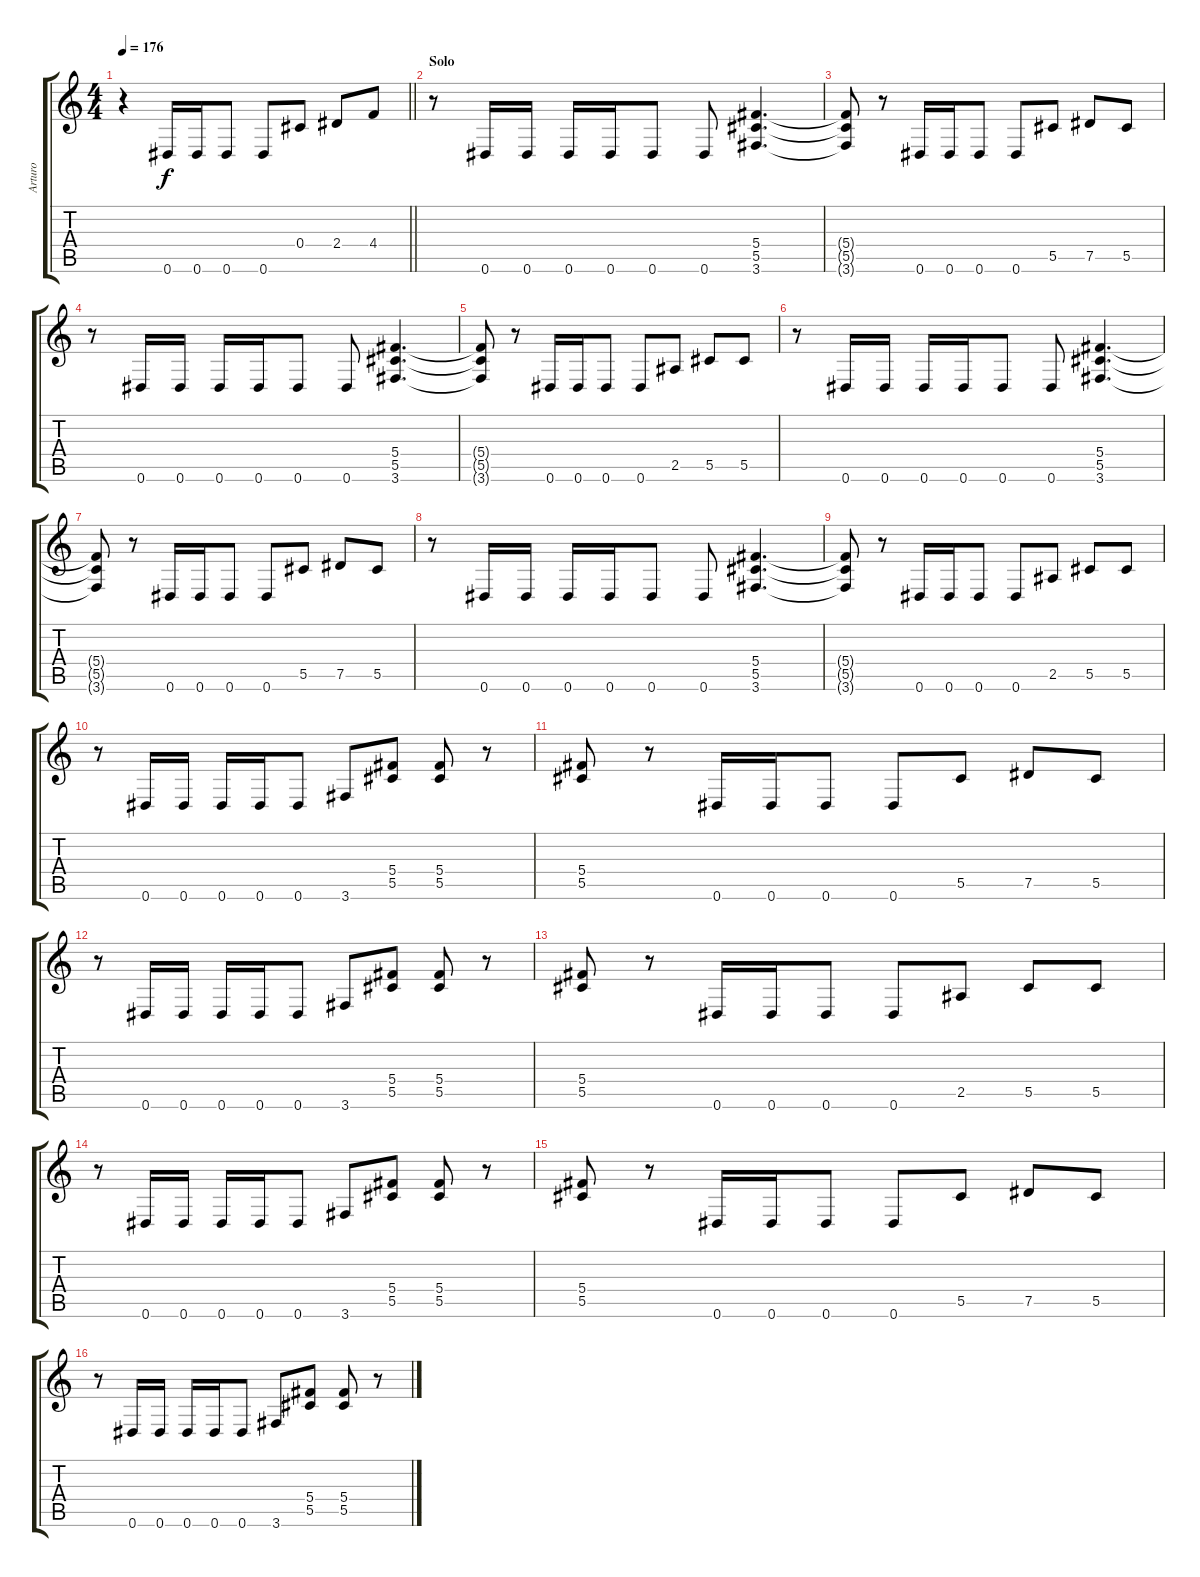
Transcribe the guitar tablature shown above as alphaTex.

\track ("Arturo" "Arturo") {instrument distortionguitar}
\staff {score tabs}
\tuning (Eb4 Bb3 Gb3 Db3 Ab2 Eb2) {hide}
\ts (4 4)
\tempo 176
\clef g2
\barLineRight lightlight
\ks c
r.4{dy f} 0.6.16 0.6.16 0.6.8 0.6.8 0.4.8 2.4.8 4.4.8 |
\section ("" "Solo")
r.8{volume 13} 0.6.16 0.6.16 0.6.16 0.6.16 0.6.8 0.6.8 (5.4 5.5 3.6).4{d} |
(5.4{t} 5.5{t} 3.6{t}).8 r.8 0.6.16 0.6.16 0.6.8 0.6.8 5.5.8 7.5.8 5.5.8 |
r.8 0.6.16 0.6.16 0.6.16 0.6.16 0.6.8 0.6.8 (5.4 5.5 3.6).4{d} |
(5.4{t} 5.5{t} 3.6{t}).8 r.8 0.6.16 0.6.16 0.6.8 0.6.8 2.5.8 5.5.8 5.5.8 |
r.8 0.6.16 0.6.16 0.6.16 0.6.16 0.6.8 0.6.8 (5.4 5.5 3.6).4{d} |
(5.4{t} 5.5{t} 3.6{t}).8 r.8 0.6.16 0.6.16 0.6.8 0.6.8 5.5.8 7.5.8 5.5.8 |
r.8 0.6.16 0.6.16 0.6.16 0.6.16 0.6.8 0.6.8 (5.4 5.5 3.6).4{d} |
(5.4{t} 5.5{t} 3.6{t}).8 r.8 0.6.16 0.6.16 0.6.8 0.6.8 2.5.8 5.5.8 5.5.8 |
r.8 0.6.16 0.6.16 0.6.16 0.6.16 0.6.8 3.6.8 (5.4 5.5).8 (5.4 5.5).8 r.8 |
(5.4 5.5).8 r.8 0.6.16 0.6.16 0.6.8 0.6.8 5.5.8 7.5.8 5.5.8 |
r.8 0.6.16 0.6.16 0.6.16 0.6.16 0.6.8 3.6.8 (5.4 5.5).8 (5.4 5.5).8 r.8 |
(5.4 5.5).8 r.8 0.6.16 0.6.16 0.6.8 0.6.8 2.5.8 5.5.8 5.5.8 |
r.8 0.6.16 0.6.16 0.6.16 0.6.16 0.6.8 3.6.8 (5.4 5.5).8 (5.4 5.5).8 r.8 |
(5.4 5.5).8 r.8 0.6.16 0.6.16 0.6.8 0.6.8 5.5.8 7.5.8 5.5.8 |
r.8 0.6.16 0.6.16 0.6.16 0.6.16 0.6.8 3.6.8 (5.4 5.5).8 (5.4 5.5).8 r.8
